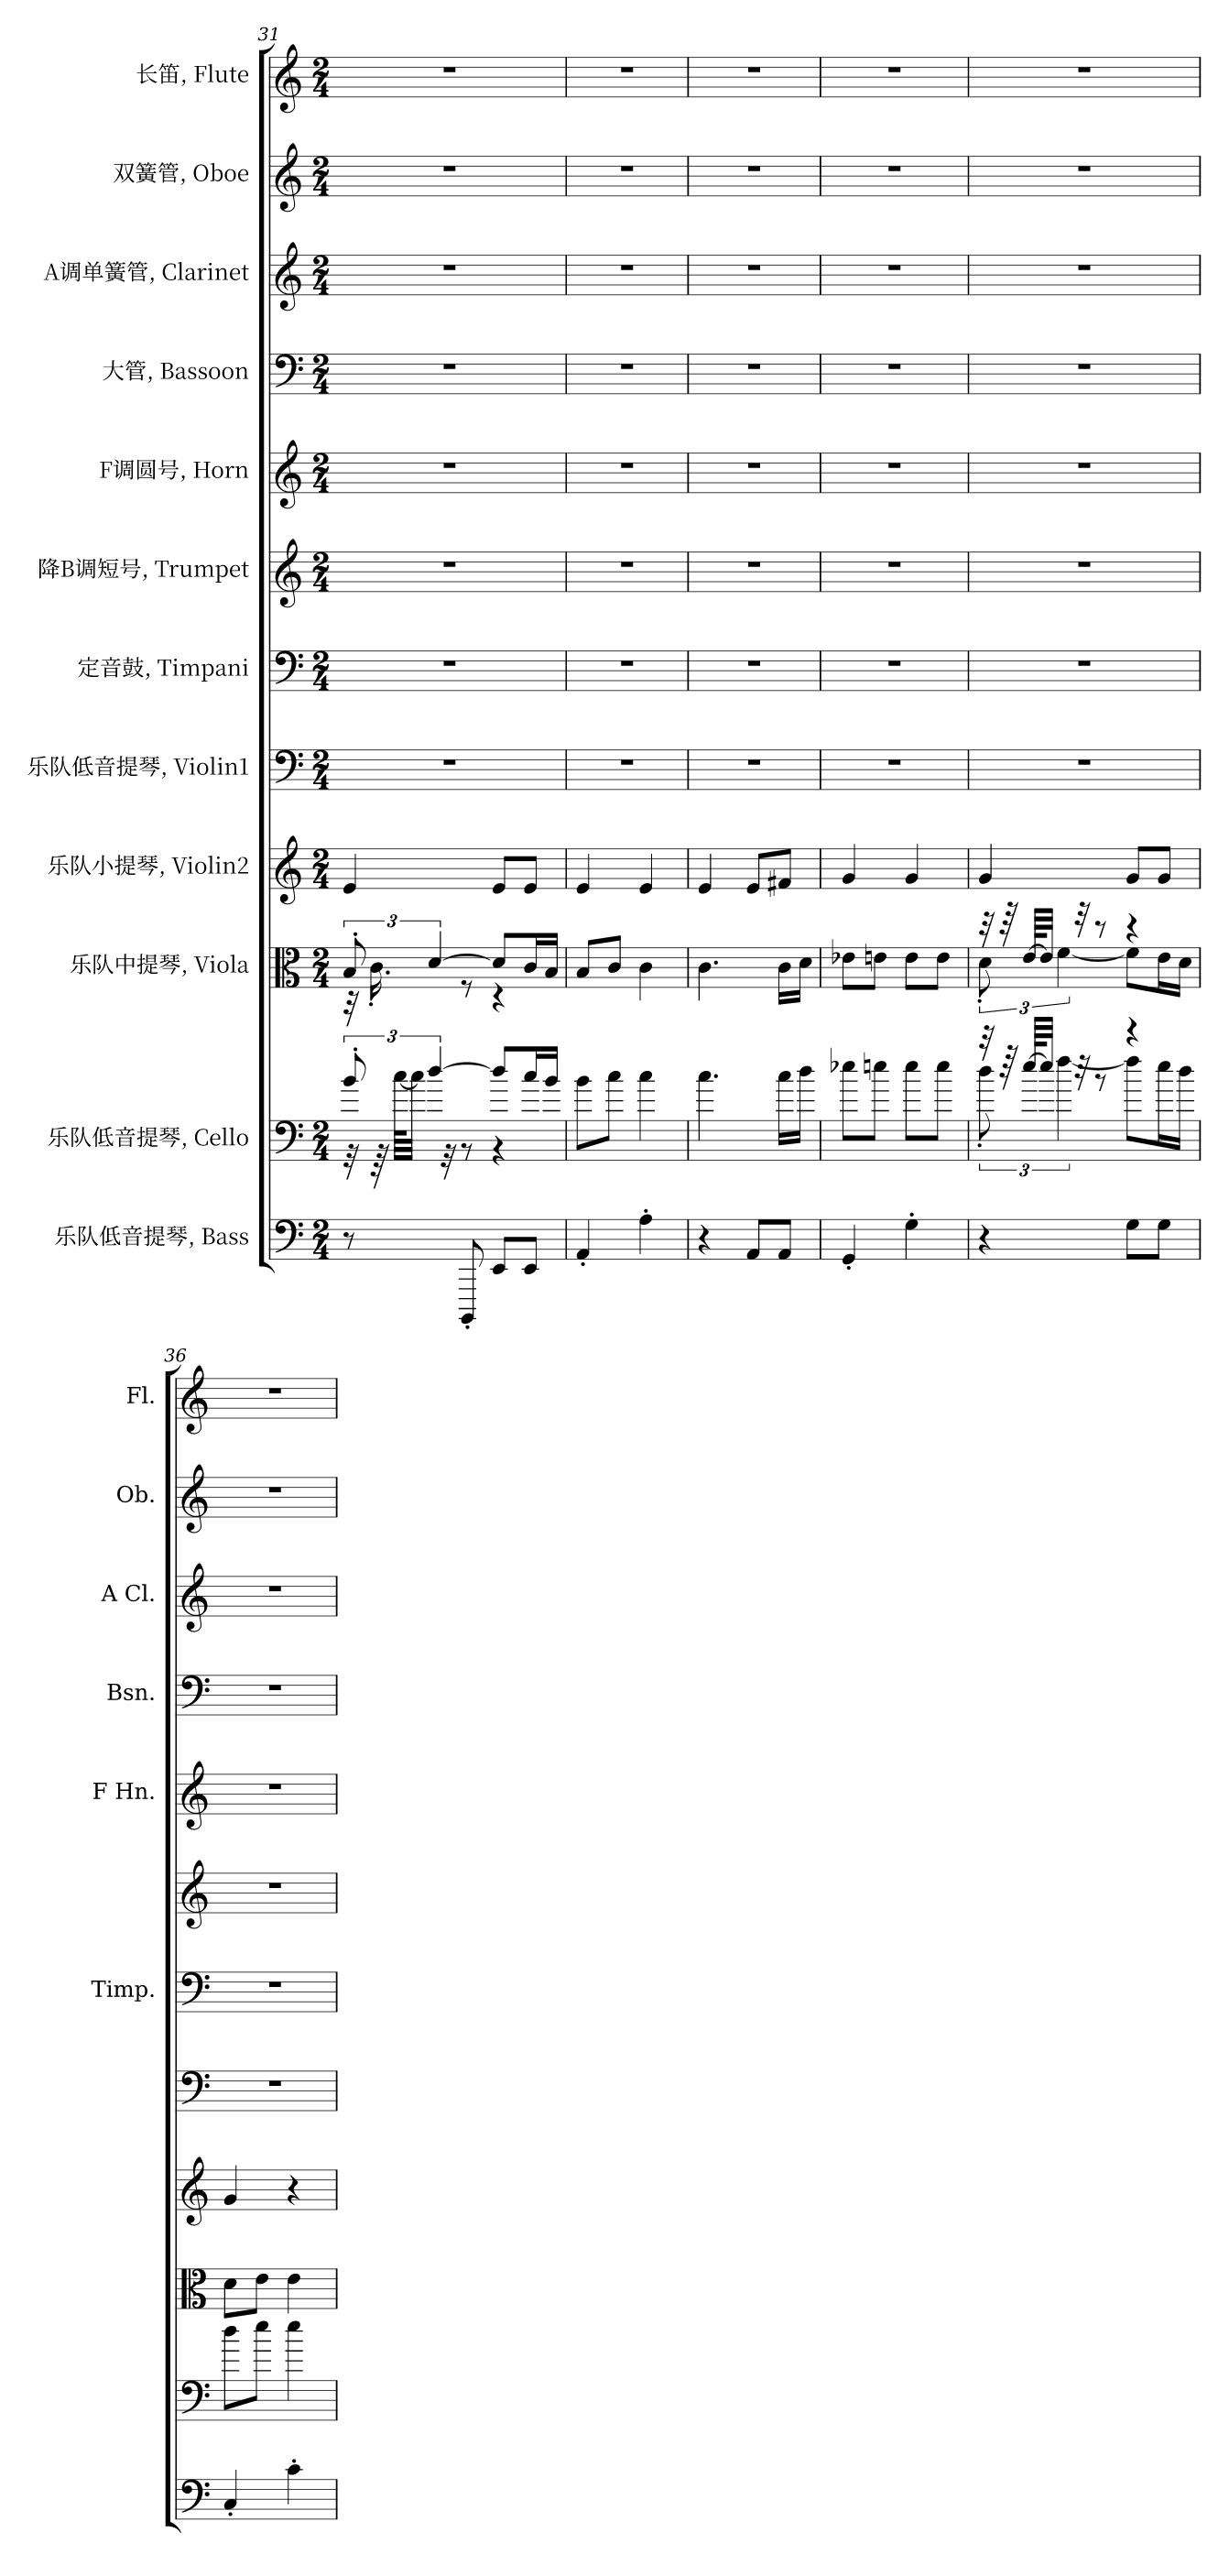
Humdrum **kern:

**kern	**kern	**kern	**kern	**kern	**kern	**kern	**kern	**kern	**kern	**kern	**kern
*part12	*part11	*part10	*part9	*part8	*part7	*part6	*part5	*part4	*part3	*part2	*part1
*staff12	*staff11	*staff10	*staff9	*staff8	*staff7	*staff6	*staff5	*staff4	*staff3	*staff2	*staff1
*I"乐队低音提琴, Bass	*I"乐队低音提琴, Cello	*I"乐队中提琴, Viola	*I"乐队小提琴, Violin2	*I"乐队低音提琴, Violin1	*I"定音鼓, Timpani	*I"降B调短号, Trumpet	*I"F调圆号, Horn	*I"大管, Bassoon	*I"A调单簧管, Clarinet	*I"双簧管, Oboe	*I"长笛, Flute
*	*	*	*	*	*I'Timp.	*	*I'F Hn.	*I'Bsn.	*I'A Cl.	*I'Ob.	*I'Fl.
*clefF4	*clefF4	*clefC3	*clefG2	*clefF4	*clefF4	*clefG2	*clefG2	*clefF4	*clefG2	*clefG2	*clefG2
*ITrd7c12	*ITrd7c12	*	*	*ITrd7c12	*	*ITrd1c2	*ITrd4c7	*	*ITrd2c3	*	*
*k[]	*k[]	*k[]	*k[]	*k[]	*k[]	*k[b-e-]	*k[b-]	*k[]	*k[f#c#g#]	*k[]	*k[]
*M2/4	*M2/4	*M2/4	*M2/4	*M2/4	*M2/4	*M2/4	*M2/4	*M2/4	*M2/4	*M2/4	*M2/4
=31	=31	=31	=31	=31	=31	=31	=31	=31	=31	=31	=31
*	*^	*^	*	*	*	*	*	*	*	*	*
8r	12B'/	32r	12B'/	32r	4e/	2r	2r	2r	2r	2r	2r	2r	2r
.	.	64r	.	16.c'\	.	.	.	.	.	.	.	.	.
.	.	[64c\KLLL	.	.	.	.	.	.	.	.	.	.	.
.	.	32c\JJJ]	.	.	.	.	.	.	.	.	.	.	.
.	[6d/	.	[6d/	.	.	.	.	.	.	.	.	.	.
.	.	32r	.	.	.	.	.	.	.	.	.	.	.
8BBBBB'/	.	8r	.	8r	.	.	.	.	.	.	.	.	.
8EEE/L	8d/L]	4r	8d/L]	4r	8e/L	.	.	.	.	.	.	.	.
8EEE/J	16c/L	.	16c/L	.	8e/J	.	.	.	.	.	.	.	.
.	16B/JJ	.	16B/JJ	.	.	.	.	.	.	.	.	.	.
*	*v	*v	*	*	*	*	*	*	*	*	*	*	*
*	*	*v	*v	*	*	*	*	*	*	*	*	*
=32	=32	=32	=32	=32	=32	=32	=32	=32	=32	=32	=32
4AAA'/	8B\L	8B/L	4e/	2r	2r	2r	2r	2r	2r	2r	2r
.	8c\J	8c/J	.	.	.	.	.	.	.	.	.
4AA'\	4c\	4c\	4e/	.	.	.	.	.	.	.	.
!!LO:PB:g=z
=33	=33	=33	=33	=33	=33	=33	=33	=33	=33	=33	=33
4r	4.c\	4.c\	4e/	2r	2r	2r	2r	2r	2r	2r	2r
8AAA/L	.	.	8e/L	.	.	.	.	.	.	.	.
8AAA/J	16c\LL	16c\LL	8f#X/J	.	.	.	.	.	.	.	.
.	16d\JJ	16d\JJ	.	.	.	.	.	.	.	.	.
=34	=34	=34	=34	=34	=34	=34	=34	=34	=34	=34	=34
4GGG'/	8e-X\L	8e-X\L	4g/	2r	2r	2r	2r	2r	2r	2r	2r
.	8en\J	8en\J	.	.	.	.	.	.	.	.	.
4GG'\	8e\L	8e\L	4g/	.	.	.	.	.	.	.	.
.	8e\J	8e\J	.	.	.	.	.	.	.	.	.
=35	=35	=35	=35	=35	=35	=35	=35	=35	=35	=35	=35
*	*^	*^	*	*	*	*	*	*	*	*	*
4r	32r	12d'\	32r	12d'\	4g/	2r	2r	2r	2r	2r	2r	2r	2r
.	64r	.	64r	.	.	.	.	.	.	.	.	.	.
.	[64e/KLLL	.	[64e/KLLL	.	.	.	.	.	.	.	.	.	.
.	32e/JJJ]	.	32e/JJJ]	.	.	.	.	.	.	.	.	.	.
.	.	[6f\	.	[6f\	.	.	.	.	.	.	.	.	.
.	32r	.	32r	.	.	.	.	.	.	.	.	.	.
.	8r	.	8r	.	.	.	.	.	.	.	.	.	.
8GG\L	4r	8f\L]	4r	8f\L]	8g/L	.	.	.	.	.	.	.	.
8GG\J	.	16e\L	.	16e\L	8g/J	.	.	.	.	.	.	.	.
.	.	16d\JJ	.	16d\JJ	.	.	.	.	.	.	.	.	.
*	*v	*v	*	*	*	*	*	*	*	*	*	*	*
*	*	*v	*v	*	*	*	*	*	*	*	*	*
=36	=36	=36	=36	=36	=36	=36	=36	=36	=36	=36	=36
4CC'/	8d\L	8d\L	4g/	2r	2r	2r	2r	2r	2r	2r	2r
.	8e\J	8e\J	.	.	.	.	.	.	.	.	.
4C'\	4e\	4e\	4r	.	.	.	.	.	.	.	.
=	=	=	=	=	=	=	=	=	=	=	=
*-	*-	*-	*-	*-	*-	*-	*-	*-	*-	*-	*-
